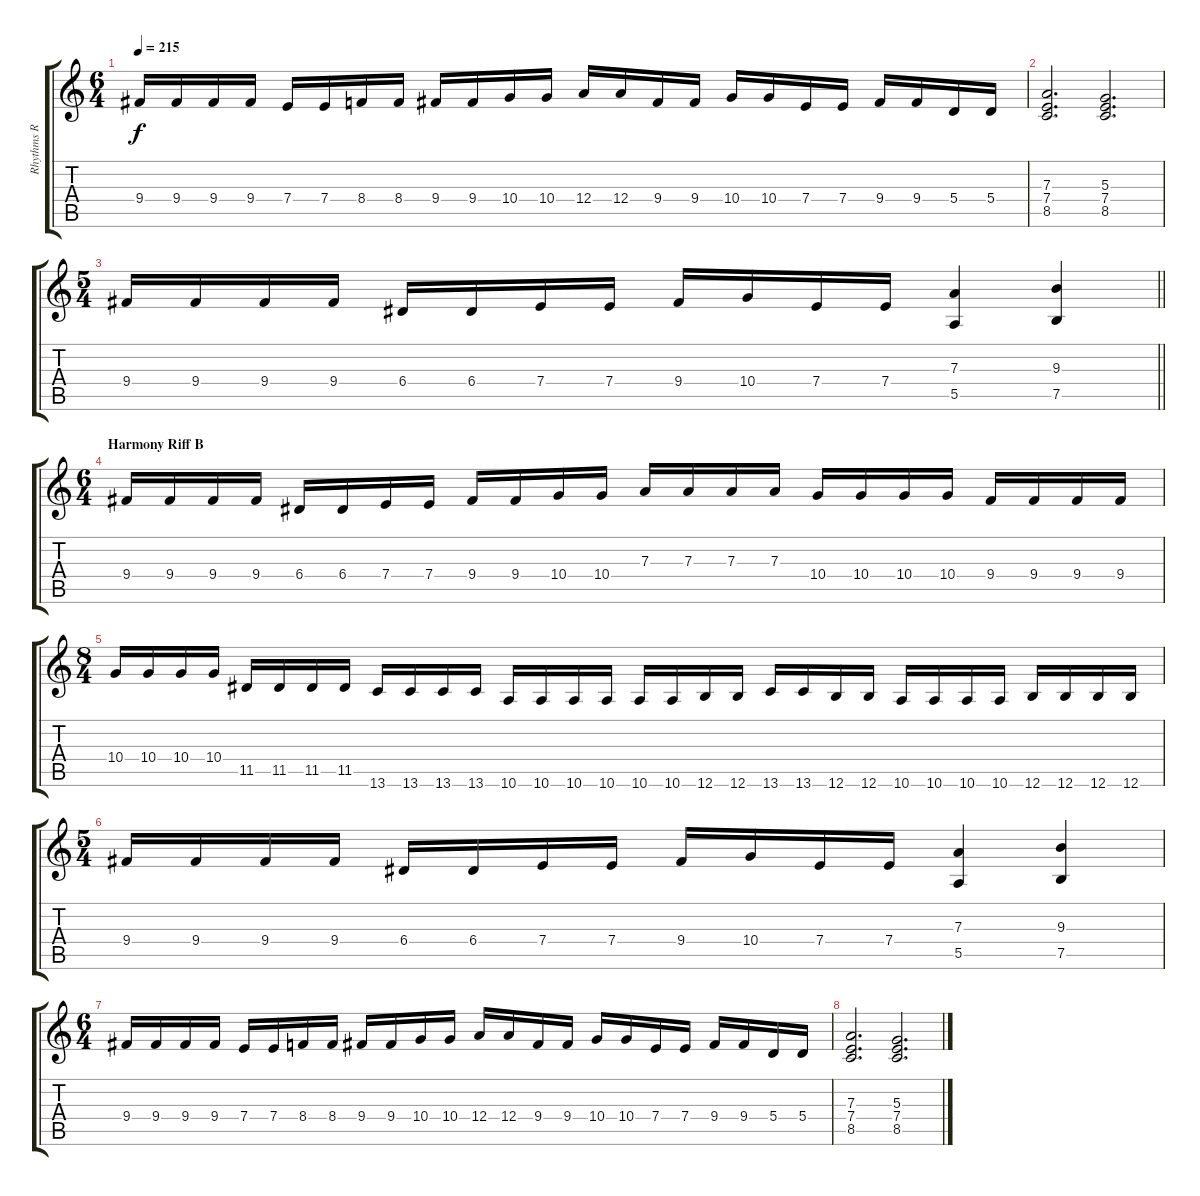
\track ("Rhythms R" "Rhythms R") {instrument distortionguitar}
\staff {score tabs}
\tuning (B3 Gb3 D3 A2 E2 B1) {hide}
\ts (6 4)
\tempo 215
\clef g2
\ks c
9.4.16{dy f} 9.4.16 9.4.16 9.4.16 7.4.16 7.4.16 8.4.16 8.4.16 9.4.16 9.4.16 10.4.16 10.4.16 12.4.16 12.4.16 9.4.16 9.4.16 10.4.16 10.4.16 7.4.16 7.4.16 9.4.16 9.4.16 5.4.16 5.4.16 |
(7.3 7.4 8.5).2{d} (5.3 7.4 8.5).2{d} |
\ts (5 4)
\barLineRight lightlight
9.4.16 9.4.16 9.4.16 9.4.16 6.4.16 6.4.16 7.4.16 7.4.16 9.4.16 10.4.16 7.4.16 7.4.16 (7.3 5.5).4 (9.3 7.5).4 |
\ts (6 4)
\section ("" "Harmony Riff B")
9.4.16 9.4.16 9.4.16 9.4.16 6.4.16 6.4.16 7.4.16 7.4.16 9.4.16 9.4.16 10.4.16 10.4.16 7.3.16 7.3.16 7.3.16 7.3.16 10.4.16 10.4.16 10.4.16 10.4.16 9.4.16 9.4.16 9.4.16 9.4.16 |
\ts (8 4)
10.4.16 10.4.16 10.4.16 10.4.16 11.5.16 11.5.16 11.5.16 11.5.16 13.6.16 13.6.16 13.6.16 13.6.16 10.6.16 10.6.16 10.6.16 10.6.16 10.6.16 10.6.16 12.6.16 12.6.16 13.6.16 13.6.16 12.6.16 12.6.16 10.6.16 10.6.16 10.6.16 10.6.16 12.6.16 12.6.16 12.6.16 12.6.16 |
\ts (5 4)
9.4.16 9.4.16 9.4.16 9.4.16 6.4.16 6.4.16 7.4.16 7.4.16 9.4.16 10.4.16 7.4.16 7.4.16 (7.3 5.5).4 (9.3 7.5).4 |
\ts (6 4)
9.4.16 9.4.16 9.4.16 9.4.16 7.4.16 7.4.16 8.4.16 8.4.16 9.4.16 9.4.16 10.4.16 10.4.16 12.4.16 12.4.16 9.4.16 9.4.16 10.4.16 10.4.16 7.4.16 7.4.16 9.4.16 9.4.16 5.4.16 5.4.16 |
(7.3 7.4 8.5).2{d} (5.3 7.4 8.5).2{d}
